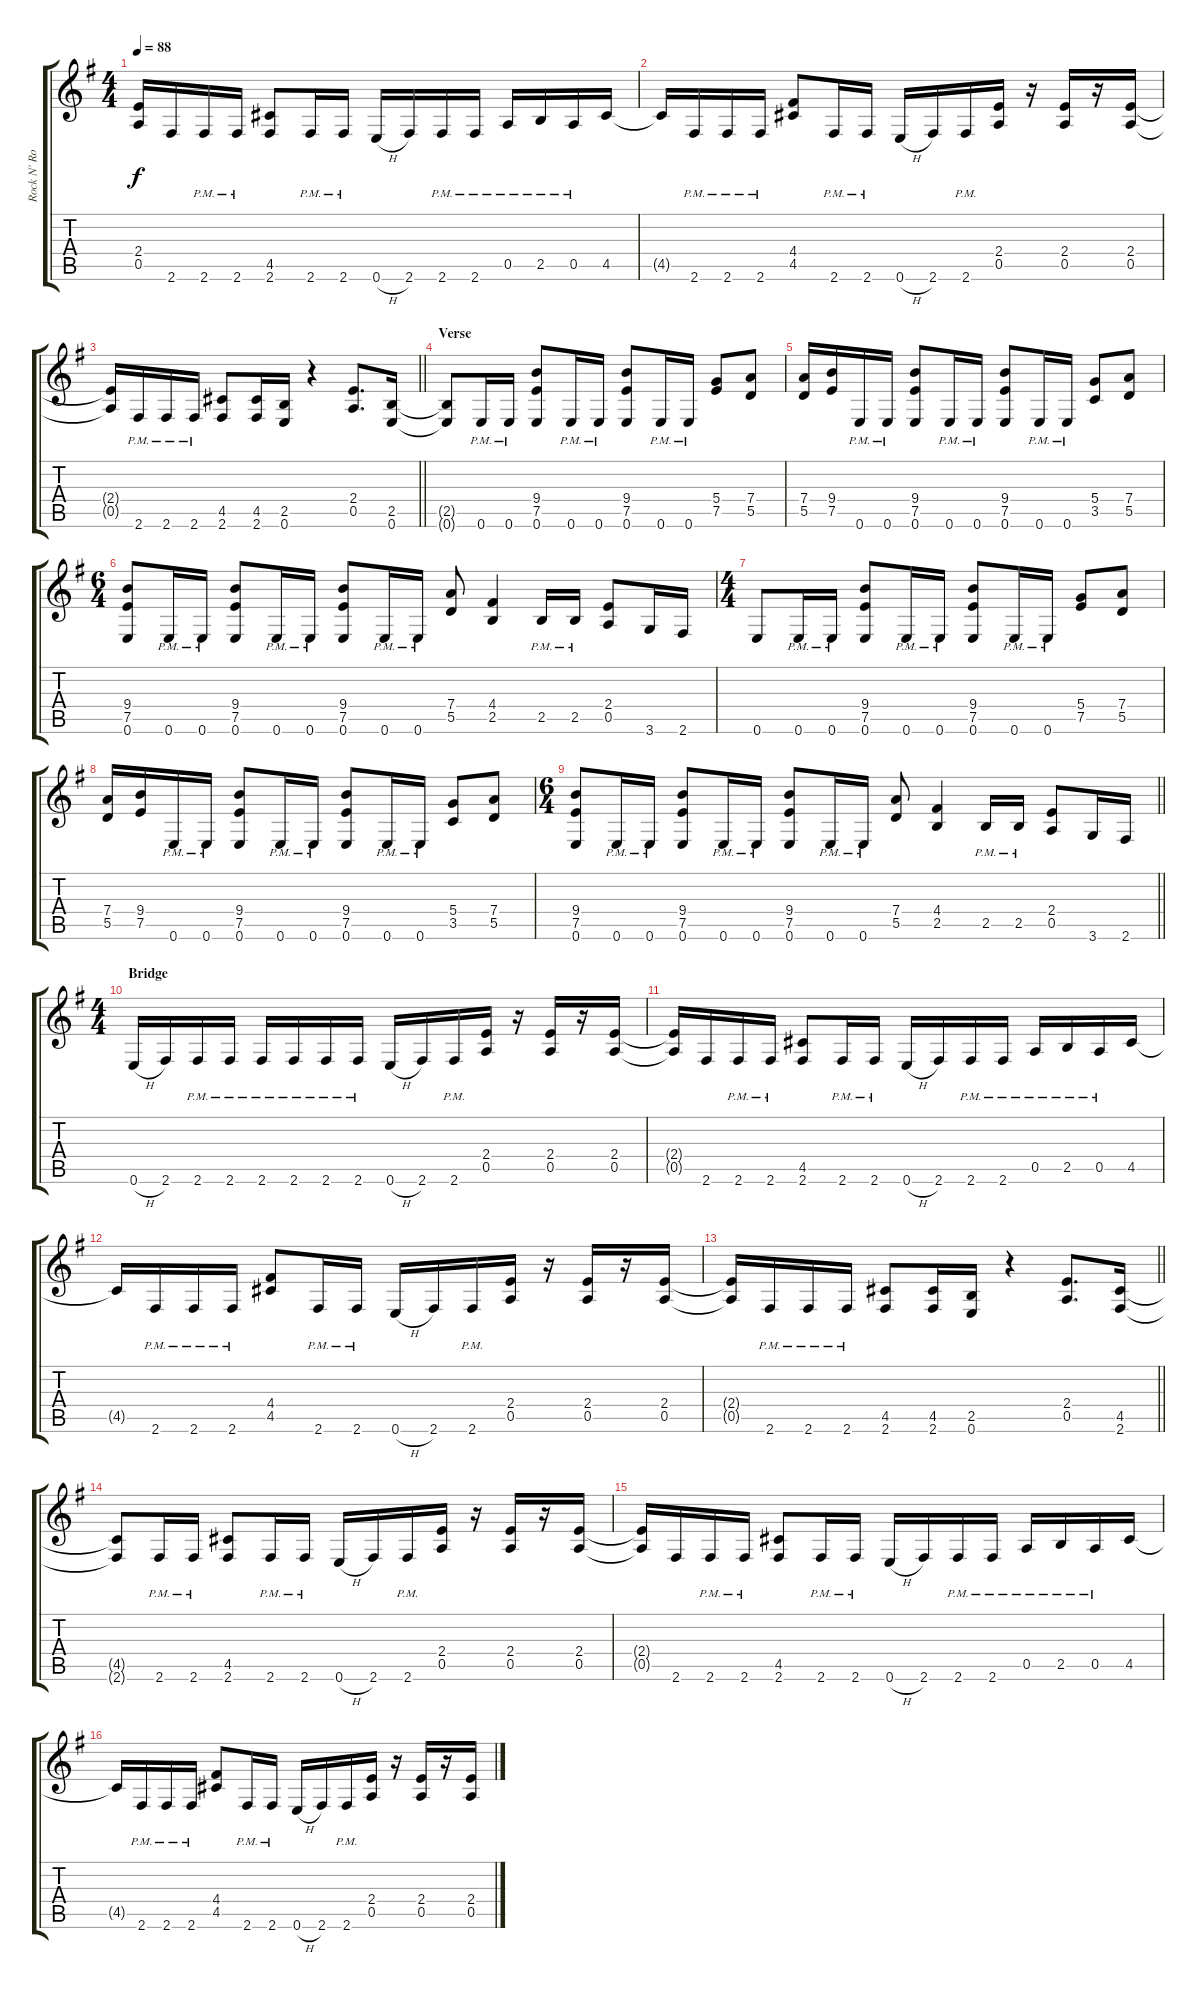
\track ("Rock N' Rolf" "Rock N' Ro") {instrument distortionguitar}
\staff {score tabs}
\tuning (E4 B3 G3 D3 A2 E2) {hide}
\ts (4 4)
\tempo 88
\clef g2
\ks eminor
(2.4{t} 0.5{t}).16{dy f} 2.6.16 2.6{pm}.16 2.6{pm}.16 (4.5 2.6).8 2.6{pm}.16 2.6{pm}.16 0.6{h}.16 2.6.16 2.6{pm}.16 2.6{pm}.16 0.5{pm}.16 2.5{pm}.16 0.5{pm}.16 4.5.16 |
4.5{t}.16 2.6{pm}.16 2.6{pm}.16 2.6{pm}.16 (4.4 4.5).8 2.6{pm}.16 2.6{pm}.16 0.6{h}.16 2.6.16 2.6{pm}.16 (2.4 0.5).16 r.16 (2.4 0.5).16 r.16 (2.4 0.5).16 |
\barLineRight lightlight
(2.4{t} 0.5{t}).16 2.6{pm}.16 2.6{pm}.16 2.6{pm}.16 (4.5 2.6).8 (4.5 2.6).16 (2.5 0.6).16 r.4 (2.4 0.5).8{d} (2.5 0.6).16 |
\section ("" "Verse")
(2.5{t} 0.6{t}).8 0.6{pm}.16 0.6{pm}.16 (9.4 7.5 0.6).8 0.6{pm}.16 0.6{pm}.16 (9.4 7.5 0.6).8 0.6{pm}.16 0.6{pm}.16 (5.4 7.5).8 (7.4 5.5).8 |
(7.4 5.5).16 (9.4 7.5).16 0.6{pm}.16 0.6{pm}.16 (9.4 7.5 0.6).8 0.6{pm}.16 0.6{pm}.16 (9.4 7.5 0.6).8 0.6{pm}.16 0.6{pm}.16 (5.4 3.5).8 (7.4 5.5).8 |
\ts (6 4)
(9.4 7.5 0.6).8 0.6{pm}.16 0.6{pm}.16 (9.4 7.5 0.6).8 0.6{pm}.16 0.6{pm}.16 (9.4 7.5 0.6).8 0.6{pm}.16 0.6{pm}.16 (7.4 5.5).8 (4.4 2.5).4 2.5{pm}.16 2.5{pm}.16 (2.4 0.5).8 3.6.16 2.6.16 |
\ts (4 4)
0.6.8 0.6{pm}.16 0.6{pm}.16 (9.4 7.5 0.6).8 0.6{pm}.16 0.6{pm}.16 (9.4 7.5 0.6).8 0.6{pm}.16 0.6{pm}.16 (5.4 7.5).8 (7.4 5.5).8 |
(7.4 5.5).16 (9.4 7.5).16 0.6{pm}.16 0.6{pm}.16 (9.4 7.5 0.6).8 0.6{pm}.16 0.6{pm}.16 (9.4 7.5 0.6).8 0.6{pm}.16 0.6{pm}.16 (5.4 3.5).8 (7.4 5.5).8 |
\ts (6 4)
\barLineRight lightlight
(9.4 7.5 0.6).8 0.6{pm}.16 0.6{pm}.16 (9.4 7.5 0.6).8 0.6{pm}.16 0.6{pm}.16 (9.4 7.5 0.6).8 0.6{pm}.16 0.6{pm}.16 (7.4 5.5).8 (4.4 2.5).4 2.5{pm}.16 2.5{pm}.16 (2.4 0.5).8 3.6.16 2.6.16 |
\ts (4 4)
\section ("" "Bridge")
0.6{h}.16 2.6.16 2.6{pm}.16 2.6{pm}.16 2.6{pm}.16 2.6{pm}.16 2.6{pm}.16 2.6{pm}.16 0.6{h}.16 2.6.16 2.6{pm}.16 (2.4 0.5).16 r.16 (2.4 0.5).16 r.16 (2.4 0.5).16 |
(2.4{t} 0.5{t}).16 2.6.16 2.6{pm}.16 2.6{pm}.16 (4.5 2.6).8 2.6{pm}.16 2.6{pm}.16 0.6{h}.16 2.6.16 2.6{pm}.16 2.6{pm}.16 0.5{pm}.16 2.5{pm}.16 0.5{pm}.16 4.5.16 |
4.5{t}.16 2.6{pm}.16 2.6{pm}.16 2.6{pm}.16 (4.4 4.5).8 2.6{pm}.16 2.6{pm}.16 0.6{h}.16 2.6.16 2.6{pm}.16 (2.4 0.5).16 r.16 (2.4 0.5).16 r.16 (2.4 0.5).16 |
\barLineRight lightlight
(2.4{t} 0.5{t}).16 2.6{pm}.16 2.6{pm}.16 2.6{pm}.16 (4.5 2.6).8 (4.5 2.6).16 (2.5 0.6).16 r.4 (2.4 0.5).8{d} (4.5 2.6).16 |
(4.5{t} 2.6{t}).8 2.6{pm}.16 2.6{pm}.16 (4.5 2.6).8 2.6{pm}.16 2.6{pm}.16 0.6{h}.16 2.6.16 2.6{pm}.16 (2.4 0.5).16 r.16 (2.4 0.5).16 r.16 (2.4 0.5).16 |
(2.4{t} 0.5{t}).16 2.6.16 2.6{pm}.16 2.6{pm}.16 (4.5 2.6).8 2.6{pm}.16 2.6{pm}.16 0.6{h}.16 2.6.16 2.6{pm}.16 2.6{pm}.16 0.5{pm}.16 2.5{pm}.16 0.5{pm}.16 4.5.16 |
4.5{t}.16 2.6{pm}.16 2.6{pm}.16 2.6{pm}.16 (4.4 4.5).8 2.6{pm}.16 2.6{pm}.16 0.6{h}.16 2.6.16 2.6{pm}.16 (2.4 0.5).16 r.16 (2.4 0.5).16 r.16 (2.4 0.5).16
